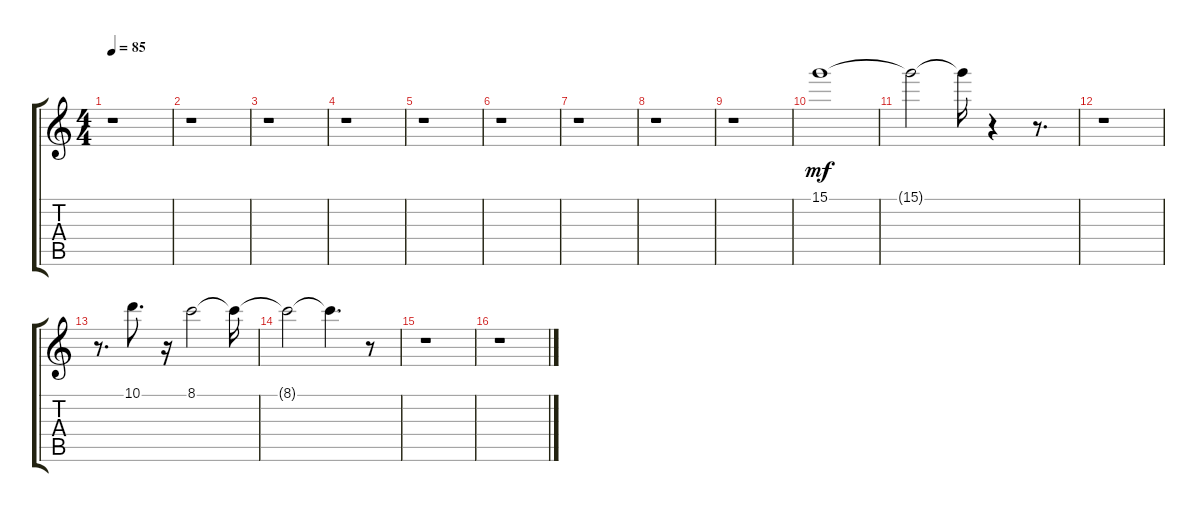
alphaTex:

\track "" {instrument electricguitarclean}
\staff {score tabs}
\tuning (E4 B3 G3 D3 A2 E2) {hide}
\ts (4 4)
\tempo 85
\clef g2
\ks c
r.1{dy mf} |
r.1 |
r.1 |
r.1 |
r.1 |
r.1 |
r.1 |
r.1 |
r.1 |
15.1.1 |
15.1{t}.2 15.1{t}.16 r.4 r.8{d} |
r.1 |
r.8{d} 10.1.8{d} r.16 8.1.2 8.1{t}.16 |
8.1{t}.2 8.1{t}.4{d} r.8 |
r.1 |
r.1
